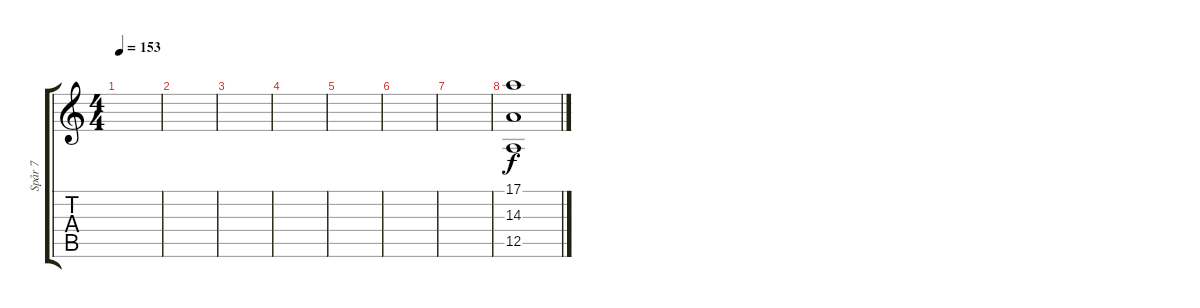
\track ("Spår 7" "Spår 7") {instrument tubularbells}
\staff {score tabs}
\tuning (E4 B3 G3 D3 A2 E2) {hide}
\ts (4 4)
\tempo 153
\clef g2
\ks c
|
|
|
|
|
|
|
(17.1 14.3 12.5).1
